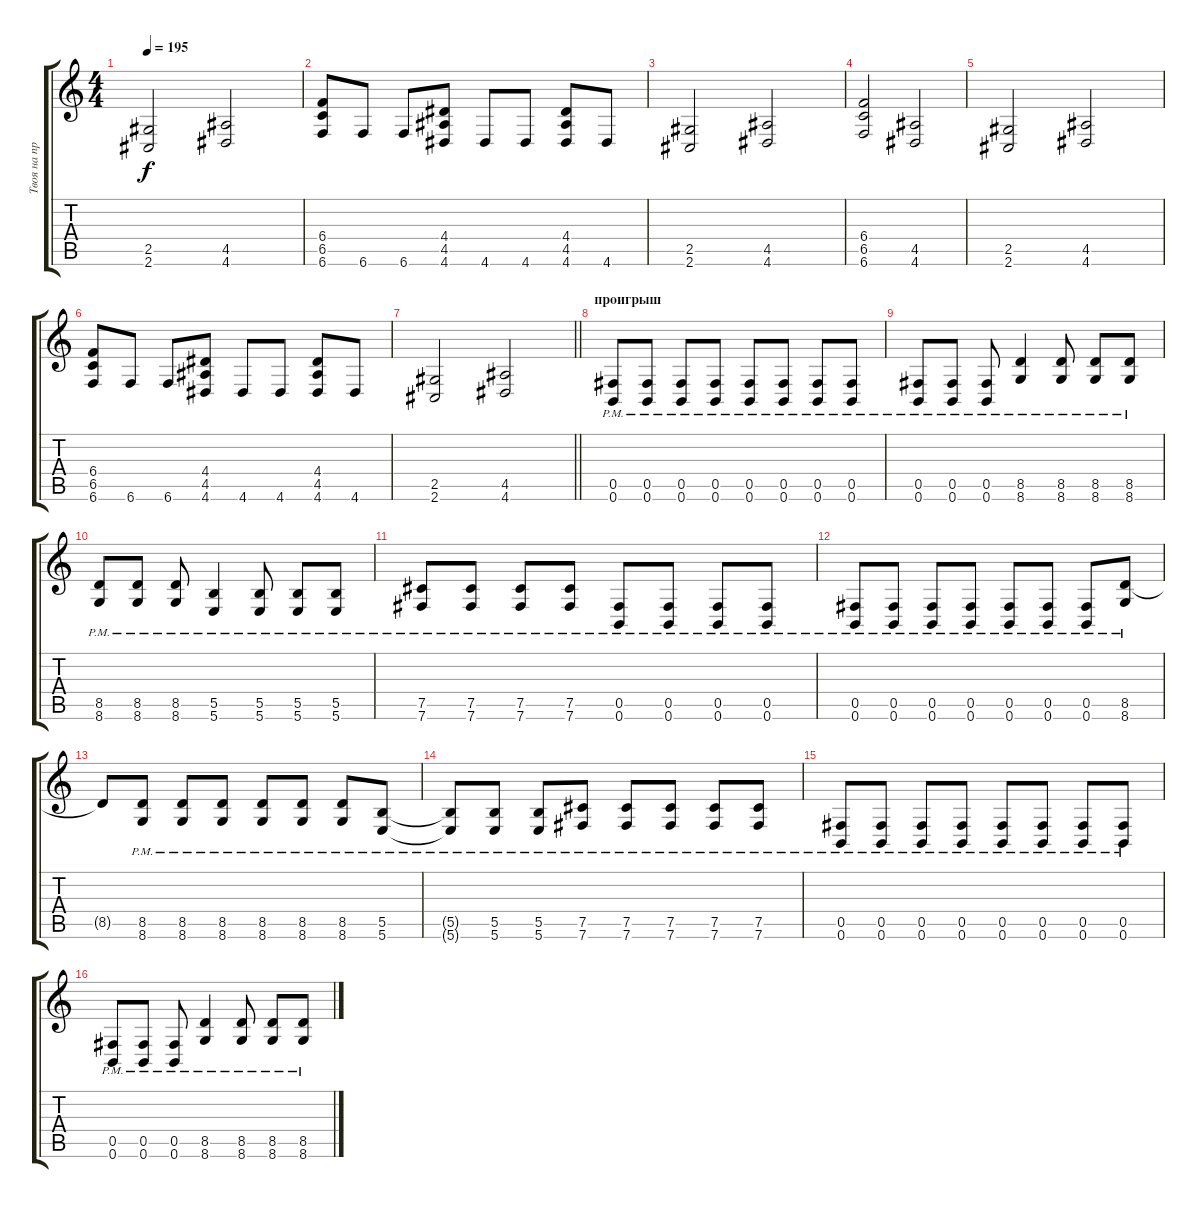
\track ("Твоя на припев и соло" "Твоя на пр") {instrument distortionguitar}
\staff {score tabs}
\tuning (Db4 Ab3 E3 B2 Gb2 B1) {hide}
\ts (4 4)
\tempo 195
\clef g2
\ks c
(2.5 2.6).2{dy f} (4.5 4.6).2 |
(6.4 6.5 6.6).8 6.6.8 6.6.8 (4.4 4.5 4.6).8 4.6.8 4.6.8 (4.4 4.5 4.6).8 4.6.8 |
(2.5 2.6).2 (4.5 4.6).2 |
(6.4 6.5 6.6).2 (4.5 4.6).2 |
(2.5 2.6).2 (4.5 4.6).2 |
(6.4 6.5 6.6).8 6.6.8 6.6.8 (4.4 4.5 4.6).8 4.6.8 4.6.8 (4.4 4.5 4.6).8 4.6.8 |
\barLineRight lightlight
(2.5 2.6).2 (4.5 4.6).2 |
\section ("" "проигрыш")
(0.5{pm} 0.6{pm}).8 (0.5{pm} 0.6{pm}).8 (0.5{pm} 0.6{pm}).8 (0.5{pm} 0.6{pm}).8 (0.5{pm} 0.6{pm}).8 (0.5{pm} 0.6{pm}).8 (0.5{pm} 0.6{pm}).8 (0.5{pm} 0.6{pm}).8 |
(0.5{pm} 0.6{pm}).8 (0.5{pm} 0.6{pm}).8 (0.5{pm} 0.6{pm}).8 (8.5{pm} 8.6{pm}).4 (8.5{pm} 8.6{pm}).8 (8.5{pm} 8.6{pm}).8 (8.5{pm} 8.6{pm}).8 |
(8.5{pm} 8.6{pm}).8 (8.5{pm} 8.6{pm}).8 (8.5{pm} 8.6{pm}).8 (5.5{pm} 5.6{pm}).4 (5.5{pm} 5.6{pm}).8 (5.5{pm} 5.6{pm}).8 (5.5{pm} 5.6{pm}).8 |
(7.5{pm} 7.6{pm}).8 (7.5{pm} 7.6{pm}).8 (7.5{pm} 7.6{pm}).8 (7.5{pm} 7.6{pm}).8 (0.5{pm} 0.6{pm}).8 (0.5{pm} 0.6{pm}).8 (0.5{pm} 0.6{pm}).8 (0.5{pm} 0.6{pm}).8 |
(0.5{pm} 0.6{pm}).8 (0.5{pm} 0.6{pm}).8 (0.5{pm} 0.6{pm}).8 (0.5{pm} 0.6{pm}).8 (0.5{pm} 0.6{pm}).8 (0.5{pm} 0.6{pm}).8 (0.5{pm} 0.6{pm}).8 (8.5{pm} 8.6{pm}).8 |
8.5{t}.8 (8.5{pm} 8.6{pm}).8 (8.5{pm} 8.6{pm}).8 (8.5{pm} 8.6{pm}).8 (8.5{pm} 8.6{pm}).8 (8.5{pm} 8.6{pm}).8 (8.5{pm} 8.6{pm}).8 (5.5{pm} 5.6{pm}).8 |
(5.5{pm t} 5.6{pm t}).8 (5.5{pm} 5.6{pm}).8 (5.5{pm} 5.6{pm}).8 (7.5{pm} 7.6{pm}).8 (7.5{pm} 7.6{pm}).8 (7.5{pm} 7.6{pm}).8 (7.5{pm} 7.6{pm}).8 (7.5{pm} 7.6{pm}).8 |
(0.5{pm} 0.6{pm}).8 (0.5{pm} 0.6{pm}).8 (0.5{pm} 0.6{pm}).8 (0.5{pm} 0.6{pm}).8 (0.5{pm} 0.6{pm}).8 (0.5{pm} 0.6{pm}).8 (0.5{pm} 0.6{pm}).8 (0.5{pm} 0.6{pm}).8 |
(0.5{pm} 0.6{pm}).8 (0.5{pm} 0.6{pm}).8 (0.5{pm} 0.6{pm}).8 (8.5{pm} 8.6{pm}).4 (8.5{pm} 8.6{pm}).8 (8.5{pm} 8.6{pm}).8 (8.5{pm} 8.6{pm}).8
